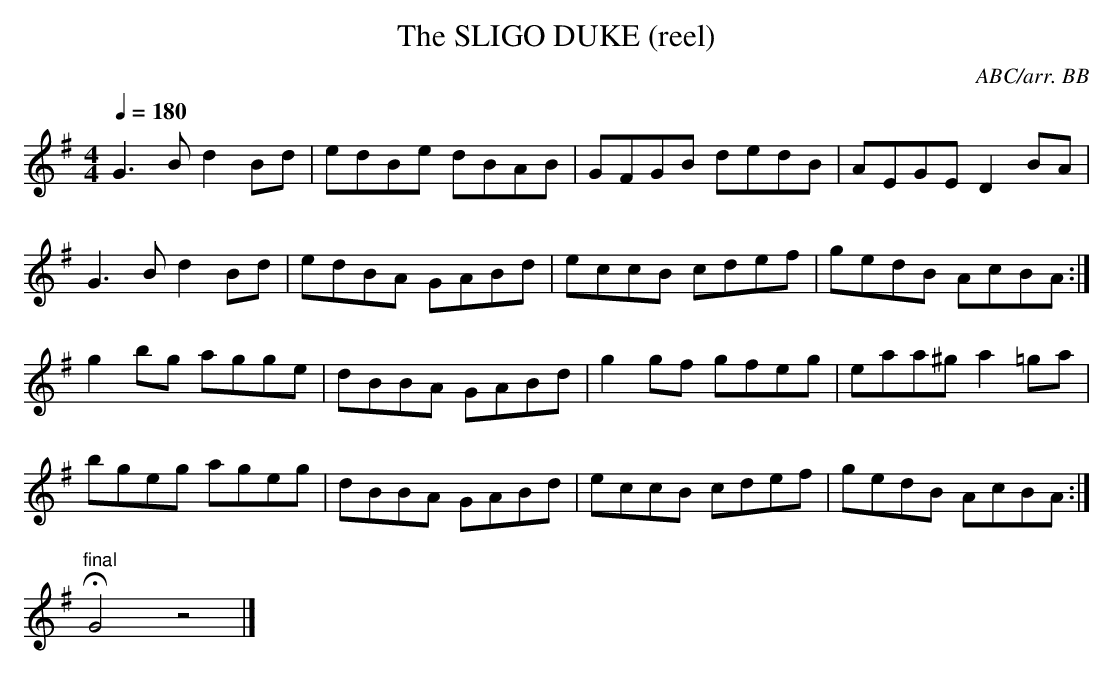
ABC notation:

X:1
T:SLIGO DUKE (reel), The
C:ABC/arr. BB
Q:1/4=180
L:1/8
M:4/4
K:G
G3B d2 Bd|edBe dBAB|GFGB dedB|AEGE D2 BA|
G3B d2 Bd|edBA GABd|eccB cdef|gedB AcBA :|
g2 bg agge|dBBA GABd|g2 gf gfeg|eaa^g a2=ga|
bgeg ageg|dBBA GABd| eccB cdef|gedB AcBA :|
"final"HG4z4|]
